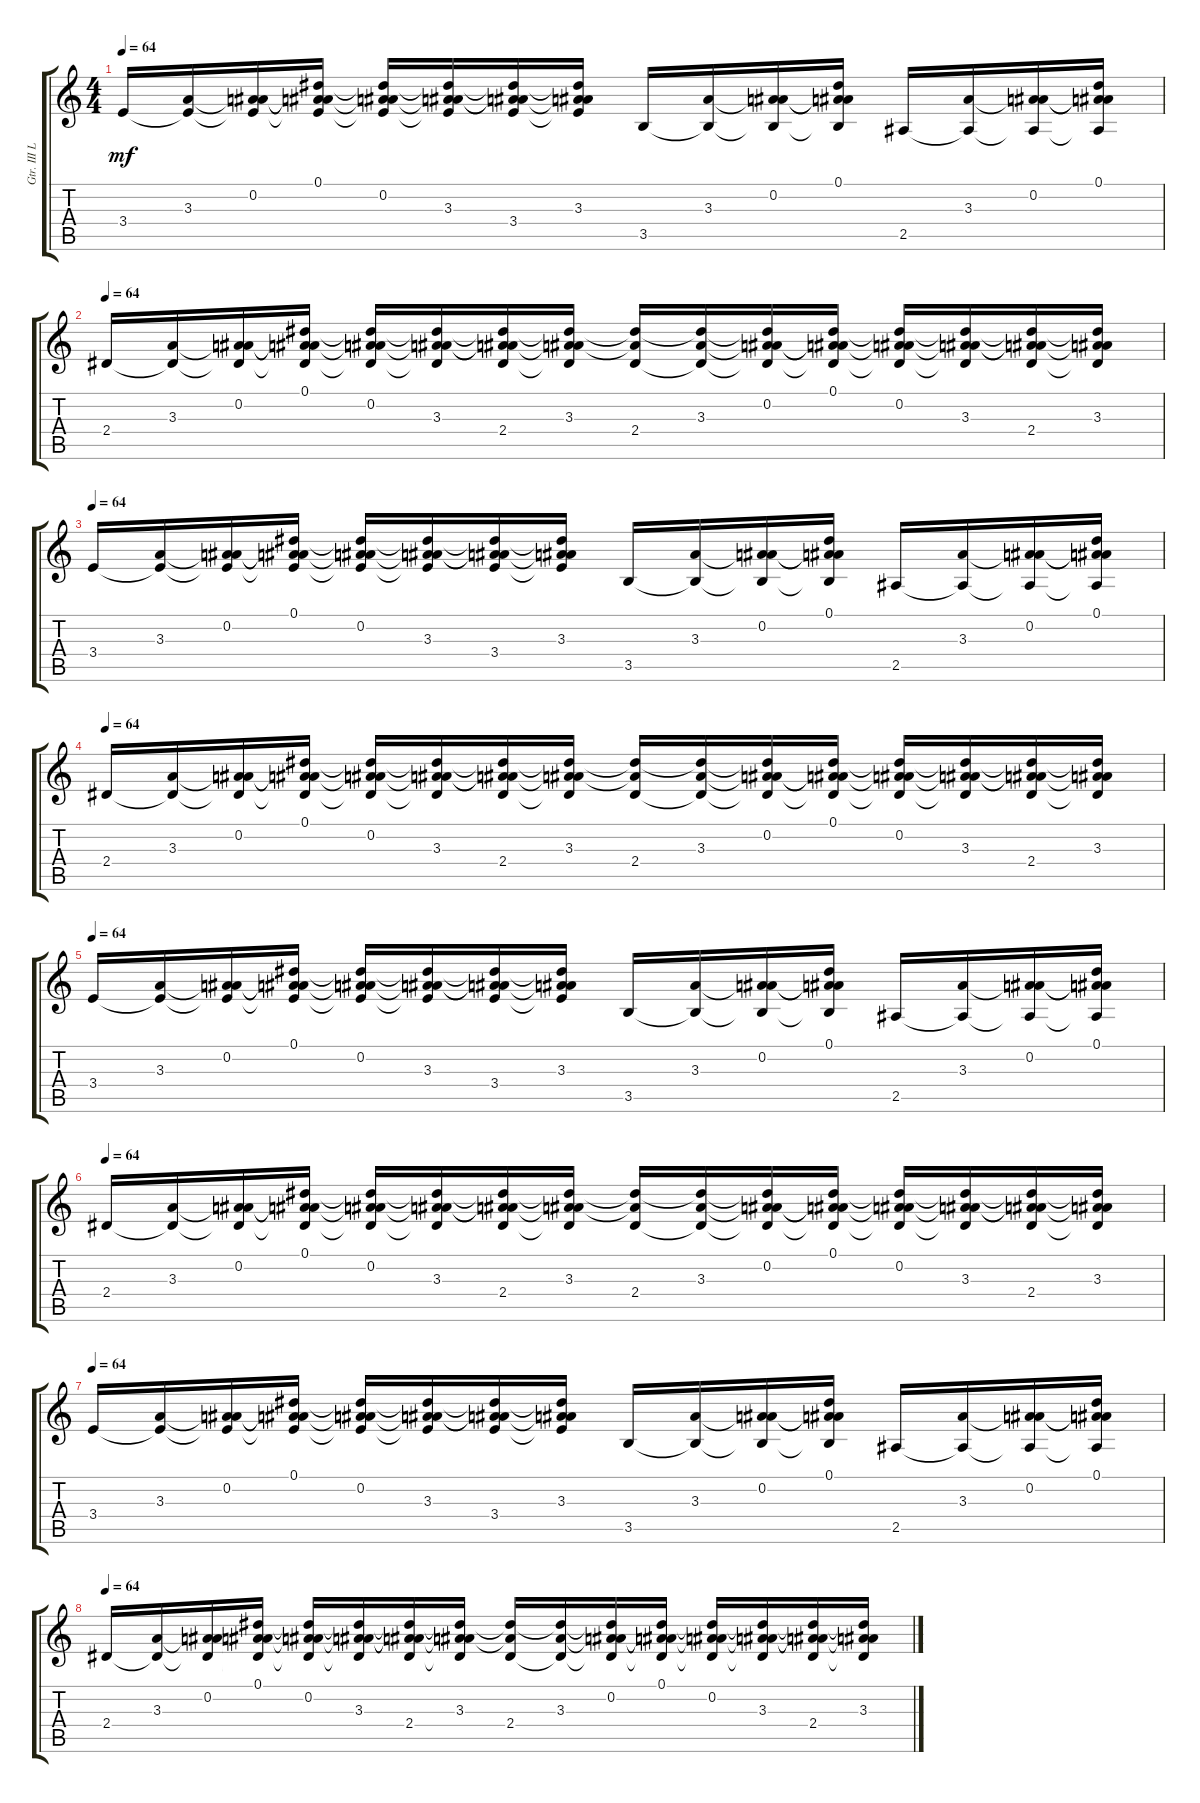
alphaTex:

\track ("Gtr. III Lead" "Gtr. III L") {instrument overdrivenguitar}
\staff {score tabs}
\tuning (Eb4 Bb3 Gb3 Db3 Ab2 Eb2) {hide}
\ts (4 4)
\tempo 64
\clef g2
\ks c
3.4.16{dy mf balance 8 instrument acousticguitarsteel} (3.3 3.4{t}).16 (0.2 3.3{t} 3.4{t}).16 (0.1 0.2{t} 3.3{t} 3.4{t}).16 (0.1{t} 0.2 3.3{t} 3.4{t}).16 (0.1{t} 0.2{t} 3.3 3.4{t}).16 (0.1{t} 0.2{t} 3.3{t} 3.4).16 (0.1{t} 0.2{t} 3.3 3.4{t}).16 3.5.16 (3.3 3.5{t}).16 (0.2 3.3{t} 3.5{t}).16 (0.1 0.2{t} 3.3{t} 3.5{t}).16 2.5.16 (3.3 2.5{t}).16 (0.2 3.3{t} 2.5{t}).16 (0.1 0.2{t} 3.3{t} 2.5{t}).16 |
\tempo 64
2.4.16{balance 8 instrument acousticguitarsteel} (3.3 2.4{t}).16 (0.2 3.3{t} 2.4{t}).16 (0.1 0.2{t} 3.3{t} 2.4{t}).16 (0.1{t} 0.2 3.3{t} 2.4{t}).16 (0.1{t} 0.2{t} 3.3 2.4{t}).16 (0.1{t} 0.2{t} 3.3{t} 2.4).16 (0.1{t} 0.2{t} 3.3 2.4{t}).16 (0.1{t} 3.3{t} 2.4).16 (0.1{t} 3.3 2.4{t}).16 (0.1{t} 0.2 3.3{t} 2.4{t}).16 (0.1 0.2{t} 3.3{t} 2.4{t}).16 (0.1{t} 0.2 3.3{t} 2.4{t}).16 (0.1{t} 0.2{t} 3.3 2.4{t}).16 (0.1{t} 0.2{t} 3.3{t} 2.4).16 (0.1{t} 0.2{t} 3.3 2.4{t}).16 |
\tempo 64
3.4.16{balance 8 instrument acousticguitarsteel} (3.3 3.4{t}).16 (0.2 3.3{t} 3.4{t}).16 (0.1 0.2{t} 3.3{t} 3.4{t}).16 (0.1{t} 0.2 3.3{t} 3.4{t}).16 (0.1{t} 0.2{t} 3.3 3.4{t}).16 (0.1{t} 0.2{t} 3.3{t} 3.4).16 (0.1{t} 0.2{t} 3.3 3.4{t}).16 3.5.16 (3.3 3.5{t}).16 (0.2 3.3{t} 3.5{t}).16 (0.1 0.2{t} 3.3{t} 3.5{t}).16 2.5.16 (3.3 2.5{t}).16 (0.2 3.3{t} 2.5{t}).16 (0.1 0.2{t} 3.3{t} 2.5{t}).16 |
\tempo 64
2.4.16{balance 8 instrument acousticguitarsteel} (3.3 2.4{t}).16 (0.2 3.3{t} 2.4{t}).16 (0.1 0.2{t} 3.3{t} 2.4{t}).16 (0.1{t} 0.2 3.3{t} 2.4{t}).16 (0.1{t} 0.2{t} 3.3 2.4{t}).16 (0.1{t} 0.2{t} 3.3{t} 2.4).16 (0.1{t} 0.2{t} 3.3 2.4{t}).16 (0.1{t} 3.3{t} 2.4).16 (0.1{t} 3.3 2.4{t}).16 (0.1{t} 0.2 3.3{t} 2.4{t}).16 (0.1 0.2{t} 3.3{t} 2.4{t}).16 (0.1{t} 0.2 3.3{t} 2.4{t}).16 (0.1{t} 0.2{t} 3.3 2.4{t}).16 (0.1{t} 0.2{t} 3.3{t} 2.4).16 (0.1{t} 0.2{t} 3.3 2.4{t}).16 |
\tempo 64
3.4.16{balance 8 instrument acousticguitarsteel} (3.3 3.4{t}).16 (0.2 3.3{t} 3.4{t}).16 (0.1 0.2{t} 3.3{t} 3.4{t}).16 (0.1{t} 0.2 3.3{t} 3.4{t}).16 (0.1{t} 0.2{t} 3.3 3.4{t}).16 (0.1{t} 0.2{t} 3.3{t} 3.4).16 (0.1{t} 0.2{t} 3.3 3.4{t}).16 3.5.16 (3.3 3.5{t}).16 (0.2 3.3{t} 3.5{t}).16 (0.1 0.2{t} 3.3{t} 3.5{t}).16 2.5.16 (3.3 2.5{t}).16 (0.2 3.3{t} 2.5{t}).16 (0.1 0.2{t} 3.3{t} 2.5{t}).16 |
\tempo 64
2.4.16{balance 8 instrument acousticguitarsteel} (3.3 2.4{t}).16 (0.2 3.3{t} 2.4{t}).16 (0.1 0.2{t} 3.3{t} 2.4{t}).16 (0.1{t} 0.2 3.3{t} 2.4{t}).16 (0.1{t} 0.2{t} 3.3 2.4{t}).16 (0.1{t} 0.2{t} 3.3{t} 2.4).16 (0.1{t} 0.2{t} 3.3 2.4{t}).16 (0.1{t} 3.3{t} 2.4).16 (0.1{t} 3.3 2.4{t}).16 (0.1{t} 0.2 3.3{t} 2.4{t}).16 (0.1 0.2{t} 3.3{t} 2.4{t}).16 (0.1{t} 0.2 3.3{t} 2.4{t}).16 (0.1{t} 0.2{t} 3.3 2.4{t}).16 (0.1{t} 0.2{t} 3.3{t} 2.4).16 (0.1{t} 0.2{t} 3.3 2.4{t}).16 |
\tempo 64
3.4.16{balance 8 instrument acousticguitarsteel} (3.3 3.4{t}).16 (0.2 3.3{t} 3.4{t}).16 (0.1 0.2{t} 3.3{t} 3.4{t}).16 (0.1{t} 0.2 3.3{t} 3.4{t}).16 (0.1{t} 0.2{t} 3.3 3.4{t}).16 (0.1{t} 0.2{t} 3.3{t} 3.4).16 (0.1{t} 0.2{t} 3.3 3.4{t}).16 3.5.16 (3.3 3.5{t}).16 (0.2 3.3{t} 3.5{t}).16 (0.1 0.2{t} 3.3{t} 3.5{t}).16 2.5.16 (3.3 2.5{t}).16 (0.2 3.3{t} 2.5{t}).16 (0.1 0.2{t} 3.3{t} 2.5{t}).16 |
\tempo 64
2.4.16{balance 8 instrument acousticguitarsteel} (3.3 2.4{t}).16 (0.2 3.3{t} 2.4{t}).16 (0.1 0.2{t} 3.3{t} 2.4{t}).16 (0.1{t} 0.2 3.3{t} 2.4{t}).16 (0.1{t} 0.2{t} 3.3 2.4{t}).16 (0.1{t} 0.2{t} 3.3{t} 2.4).16 (0.1{t} 0.2{t} 3.3 2.4{t}).16 (0.1{t} 3.3{t} 2.4).16 (0.1{t} 3.3 2.4{t}).16 (0.1{t} 0.2 3.3{t} 2.4{t}).16 (0.1 0.2{t} 3.3{t} 2.4{t}).16 (0.1{t} 0.2 3.3{t} 2.4{t}).16 (0.1{t} 0.2{t} 3.3 2.4{t}).16 (0.1{t} 0.2{t} 3.3{t} 2.4).16 (0.1{t} 0.2{t} 3.3 2.4{t}).16
